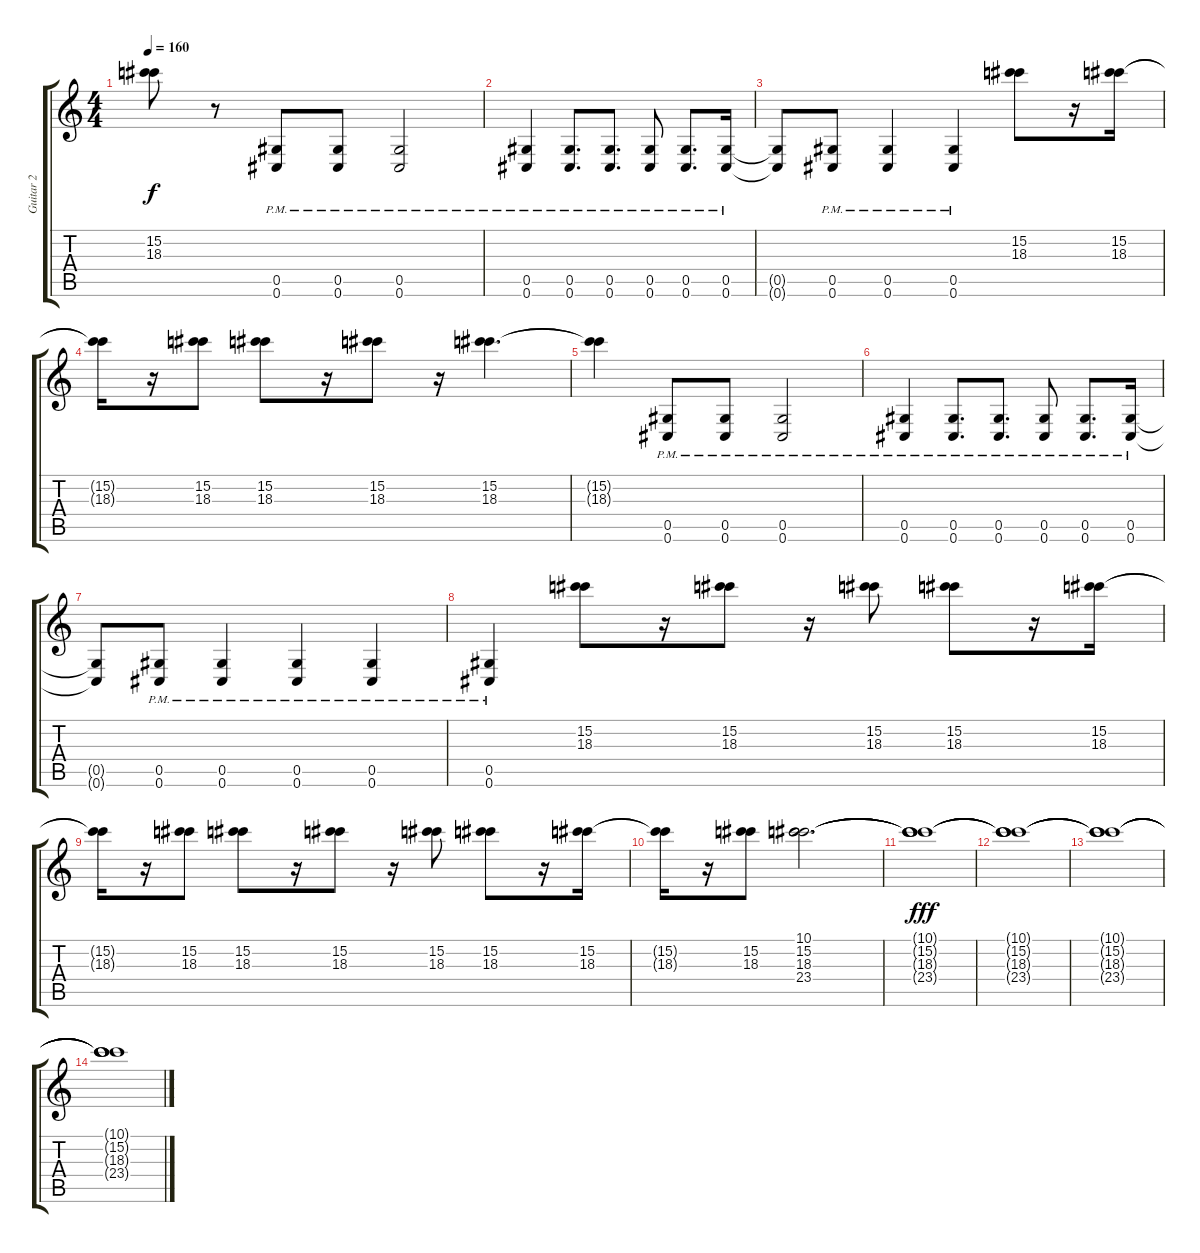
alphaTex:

\track ("Guitar 2" "Guitar 2") {instrument distortionguitar}
\staff {score tabs}
\tuning (Eb4 Bb3 Gb3 Db3 Ab2 Db2) {hide}
\ts (4 4)
\tempo 160
\clef g2
\ks c
(15.2 18.3).8{dy f} r.8 (0.5{pm} 0.6{pm}).8 (0.5{pm} 0.6{pm}).8 (0.5{pm} 0.6{pm}).2 |
(0.5{pm} 0.6{pm}).4 (0.5{pm} 0.6{pm}).8{d} (0.5{pm} 0.6{pm}).8{d} (0.5{pm} 0.6{pm}).8 (0.5{pm} 0.6{pm}).8{d} (0.5{pm} 0.6{pm}).16 |
(0.5{t} 0.6{t}).8 (0.5{pm} 0.6{pm}).8 (0.5{pm} 0.6{pm}).4 (0.5{pm} 0.6{pm}).4 (15.2 18.3).8 r.16 (15.2 18.3).16 |
(15.2{t} 18.3{t}).16 r.16 (15.2 18.3).8 (15.2 18.3).8 r.16 (15.2 18.3).8 r.16 (15.2 18.3).4{d} |
(15.2{t} 18.3{t}).4 (0.5{pm} 0.6{pm}).8 (0.5{pm} 0.6{pm}).8 (0.5{pm} 0.6{pm}).2 |
(0.5{pm} 0.6{pm}).4 (0.5{pm} 0.6{pm}).8{d} (0.5{pm} 0.6{pm}).8{d} (0.5{pm} 0.6{pm}).8 (0.5{pm} 0.6{pm}).8{d} (0.5{pm} 0.6{pm}).16 |
(0.5{t} 0.6{t}).8 (0.5{pm} 0.6{pm}).8 (0.5{pm} 0.6{pm}).4 (0.5{pm} 0.6{pm}).4 (0.5{pm} 0.6{pm}).4 |
(0.5{pm} 0.6{pm}).4 (15.2 18.3).8 r.16 (15.2 18.3).8 r.16 (15.2 18.3).8 (15.2 18.3).8 r.16 (15.2 18.3).16 |
(15.2{t} 18.3{t}).16 r.16 (15.2 18.3).8 (15.2 18.3).8 r.16 (15.2 18.3).8 r.16 (15.2 18.3).8 (15.2 18.3).8 r.16 (15.2 18.3).16 |
(15.2{t} 18.3{t}).16 r.16 (15.2 18.3).8 (10.1 15.2 18.3 23.4).2{d} |
(10.1{t} 15.2{t} 18.3{t} 23.4{t}).1{dy fff} |
(10.1{t} 15.2{t} 18.3{t} 23.4{t}).1 |
(10.1{t} 15.2{t} 18.3{t} 23.4{t}).1 |
(10.1{t} 15.2{t} 18.3{t} 23.4{t}).1
